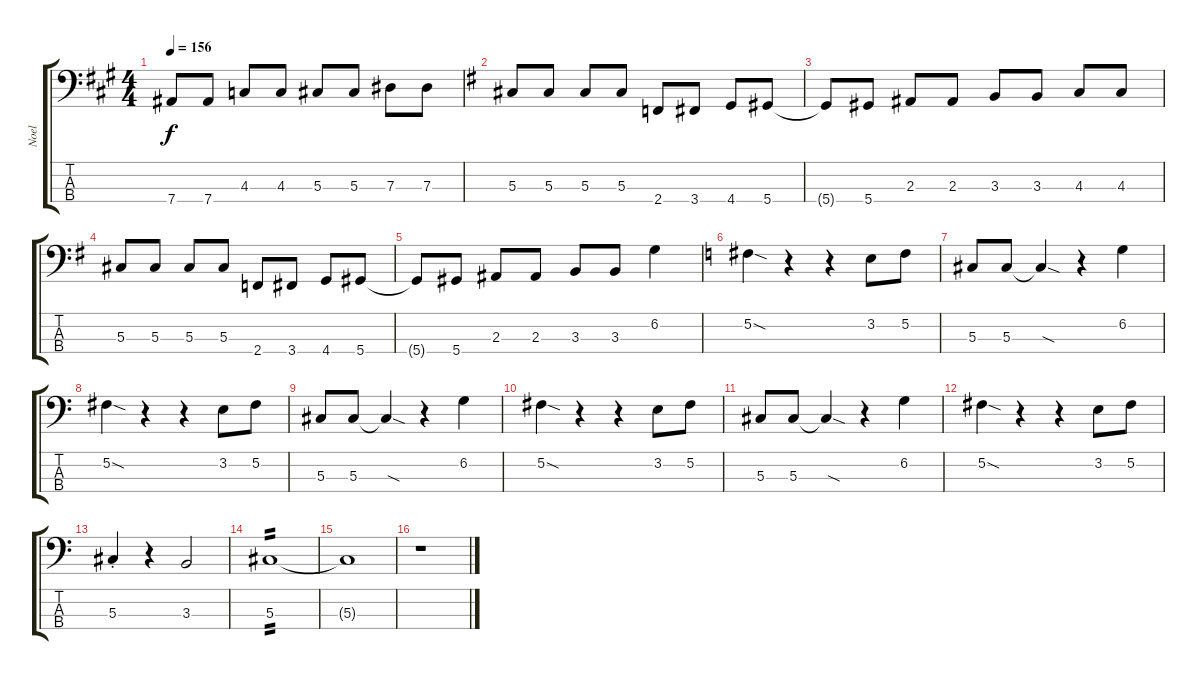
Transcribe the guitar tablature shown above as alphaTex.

\track ("Noel" "Noel") {instrument electricbassfinger}
\staff {score tabs}
\tuning (Gb2 Db2 Ab1 Eb1) {hide}
\ts (4 4)
\tempo 156
\clef f4
\ks a
7.4{t}.8{dy f} 7.4.8 4.3.8 4.3.8 5.3.8 5.3.8 7.3.8 7.3.8 |
\ks g
5.3.8 5.3.8 5.3.8 5.3.8 2.4.8 3.4.8 4.4.8 5.4.8 |
5.4{t}.8 5.4.8 2.3.8 2.3.8 3.3.8 3.3.8 4.3.8 4.3.8 |
5.3.8 5.3.8 5.3.8 5.3.8 2.4.8 3.4.8 4.4.8 5.4.8 |
5.4{t}.8 5.4.8 2.3.8 2.3.8 3.3.8 3.3.8 6.2.4 |
\ks c
5.2{sod}.4 r.4 r.4 3.2.8 5.2.8 |
5.3.8 5.3.8 5.3{sod t}.4 r.4 6.2.4 |
5.2{sod}.4 r.4 r.4 3.2.8 5.2.8 |
5.3.8 5.3.8 5.3{sod t}.4 r.4 6.2.4 |
5.2{sod}.4 r.4 r.4 3.2.8 5.2.8 |
5.3.8 5.3.8 5.3{sod t}.4 r.4 6.2.4 |
5.2{sod}.4 r.4 r.4 3.2.8 5.2.8 |
5.3{st}.4 r.4 3.3.2 |
5.3.1{tp 2} |
5.3{t}.1 |
r.1
